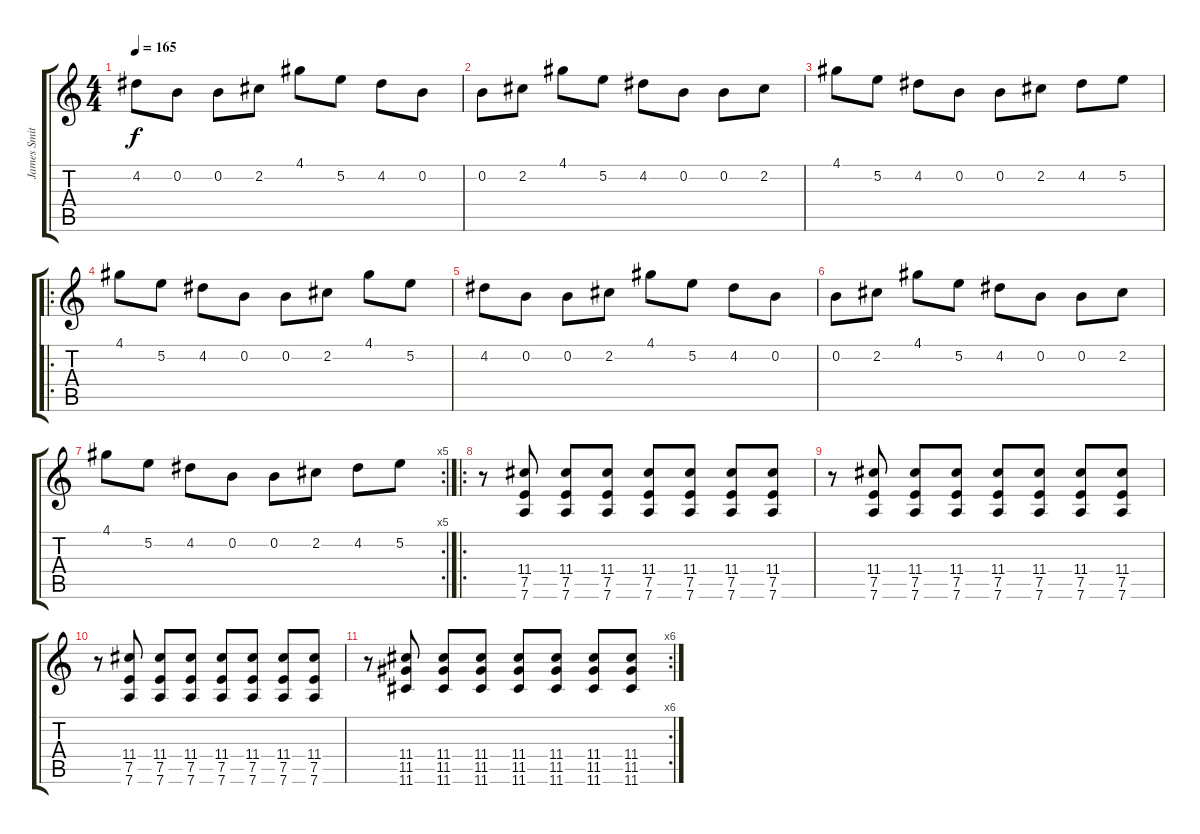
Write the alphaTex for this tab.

\track ("James Smith" "James Smit") {instrument distortionguitar}
\staff {score tabs}
\tuning (E4 B3 G3 D3 A2 D2) {hide}
\ts (4 4)
\tempo 165
\clef g2
\ks c
4.2.8{dy f} 0.2.8 0.2.8 2.2.8 4.1.8 5.2.8 4.2.8 0.2.8 |
0.2.8 2.2.8 4.1.8 5.2.8 4.2.8 0.2.8 0.2.8 2.2.8 |
4.1.8 5.2.8 4.2.8 0.2.8 0.2.8 2.2.8 4.2.8 5.2.8 |
\ro
4.1.8 5.2.8 4.2.8 0.2.8 0.2.8 2.2.8 4.1.8 5.2.8 |
4.2.8 0.2.8 0.2.8 2.2.8 4.1.8 5.2.8 4.2.8 0.2.8 |
0.2.8 2.2.8 4.1.8 5.2.8 4.2.8 0.2.8 0.2.8 2.2.8 |
\rc 5
4.1.8 5.2.8 4.2.8 0.2.8 0.2.8 2.2.8 4.2.8 5.2.8 |
\ro
r.8 (11.4 7.5 7.6).8 (11.4 7.5 7.6).8 (11.4 7.5 7.6).8 (11.4 7.5 7.6).8 (11.4 7.5 7.6).8 (11.4 7.5 7.6).8 (11.4 7.5 7.6).8 |
r.8 (11.4 7.5 7.6).8 (11.4 7.5 7.6).8 (11.4 7.5 7.6).8 (11.4 7.5 7.6).8 (11.4 7.5 7.6).8 (11.4 7.5 7.6).8 (11.4 7.5 7.6).8 |
r.8 (11.4 7.5 7.6).8 (11.4 7.5 7.6).8 (11.4 7.5 7.6).8 (11.4 7.5 7.6).8 (11.4 7.5 7.6).8 (11.4 7.5 7.6).8 (11.4 7.5 7.6).8 |
\rc 6
r.8 (11.4 11.5 11.6).8 (11.4 11.5 11.6).8 (11.4 11.5 11.6).8 (11.4 11.5 11.6).8 (11.4 11.5 11.6).8 (11.4 11.5 11.6).8 (11.4 11.5 11.6).8
